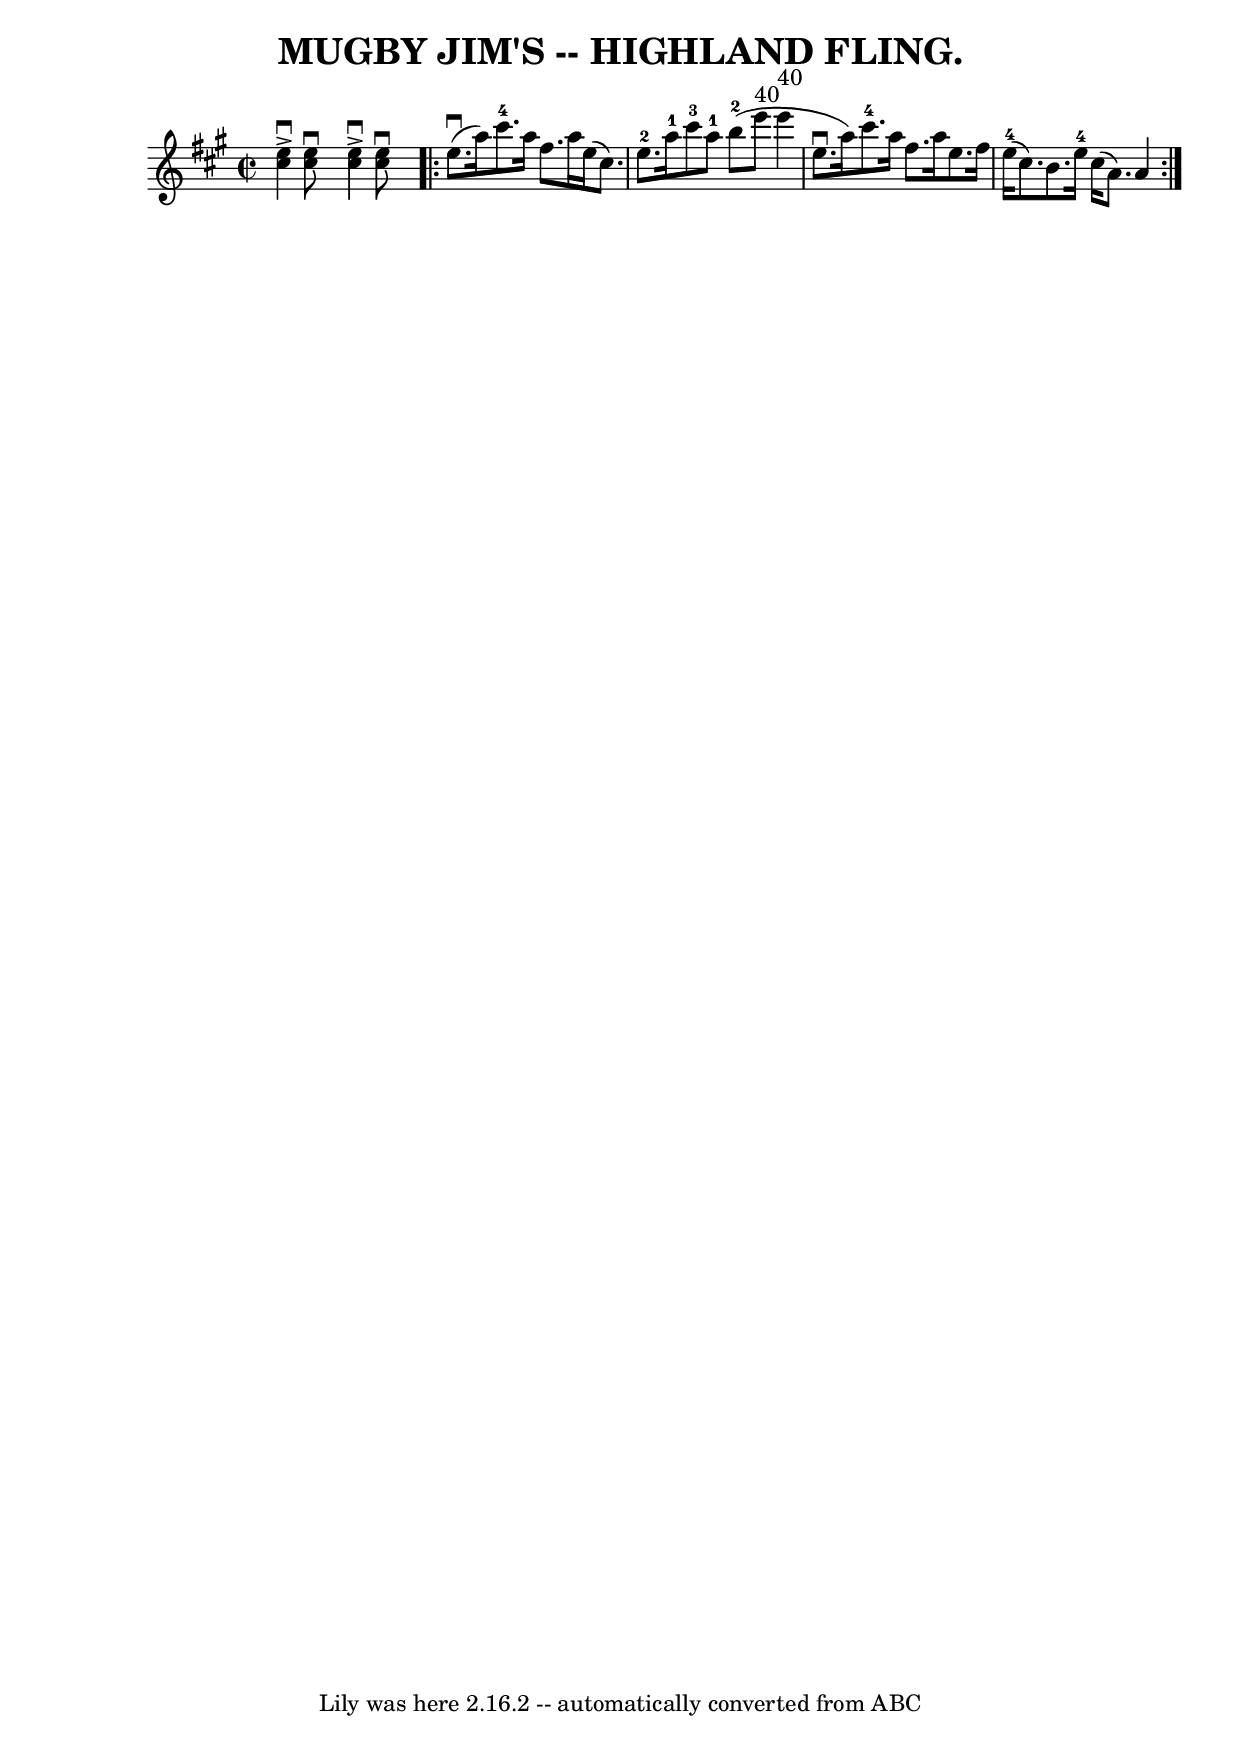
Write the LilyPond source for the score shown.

\version "2.16.2"
\include "Mammoth.ily"
\header {
	%% book = "Ryan's Mammoth Collection of Fiddle Tunes"
	crossRefNumber = "1"
	footnotes = ""
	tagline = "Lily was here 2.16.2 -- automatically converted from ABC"
	title = "MUGBY JIM'S -- HIGHLAND FLING."
}
voicedefault =  {


\override Staff.TimeSignature #'style = #'C
 \time 2/2 
\key a \major   << cis''4^\accent^\downbow e''4   >> <<   
cis''8^\downbow e''4   >>     << cis''4^\accent^\downbow e''4   >> <<   
cis''8^\downbow e''4   >>     \repeat volta 2 { e''8. (^\downbow a''16 
) cis'''8.-4 a''16 fis''8. a''16 e''16 (cis''8.)   
|
 e''8.-2 a''16-1 cis'''8-3 a''8-1 b''8-2(
 e'''8^"40" e'''4^"40"   |
 e''8. (^\downbow a''16)   
cis'''8.-4 a''16 fis''8. a''16 e''8. fis''16    |
     
e''16-4(cis''8.) b'8. e''16-4 cis''16 (a'8.) a'4    
}   
}

\score{
    <<

	\context Staff="default"
	{
	    \voicedefault 
	}

    >>
	\layout {
	}
	\midi {}
}
